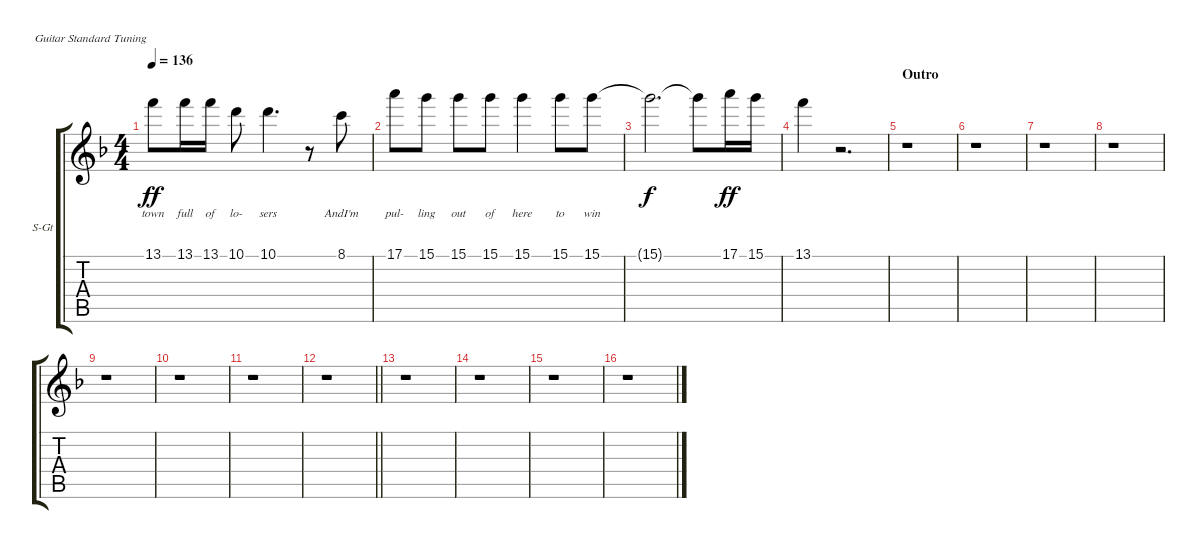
\bracketExtendMode groupsimilarinstruments
\firstSystemTrackNameOrientation horizontal
\otherSystemsTrackNameOrientation horizontal
\track ("Vocals" "S-Gt") {instrument bassoon}
\staff {score tabs}
\tuning (E4 B3 G3 D3 A2 E2)
\displaytranspose 12
\ts (4 4)
\tempo 136
\clef g2
\ks f
13.1.8{lyrics (0 "town") lyrics (1 "") lyrics (2 "") lyrics (3 "") lyrics (4 "") dy ff} 13.1.16{lyrics (0 "full") lyrics (1 "") lyrics (2 "") lyrics (3 "") lyrics (4 "")} 13.1.16{lyrics (0 "of") lyrics (1 "") lyrics (2 "") lyrics (3 "") lyrics (4 "")} 10.1.8{lyrics (0 "lo-") lyrics (1 "") lyrics (2 "") lyrics (3 "") lyrics (4 "")} 10.1.4{d lyrics (0 "sers") lyrics (1 "") lyrics (2 "") lyrics (3 "") lyrics (4 "")} r.8 8.1.8{lyrics (0 "AndI'm") lyrics (1 "") lyrics (2 "") lyrics (3 "") lyrics (4 "")} |
17.1.8{lyrics (0 "pul-") lyrics (1 "") lyrics (2 "") lyrics (3 "") lyrics (4 "")} 15.1.8{lyrics (0 "ling") lyrics (1 "") lyrics (2 "") lyrics (3 "") lyrics (4 "")} 15.1.8{lyrics (0 "out") lyrics (1 "") lyrics (2 "") lyrics (3 "") lyrics (4 "")} 15.1.8{lyrics (0 "of") lyrics (1 "") lyrics (2 "") lyrics (3 "") lyrics (4 "")} 15.1.4{lyrics (0 "here") lyrics (1 "") lyrics (2 "") lyrics (3 "") lyrics (4 "")} 15.1.8{lyrics (0 "to") lyrics (1 "") lyrics (2 "") lyrics (3 "") lyrics (4 "")} 15.1.8{lyrics (0 "win") lyrics (1 "") lyrics (2 "") lyrics (3 "") lyrics (4 "")} |
15.1{t}.2{d lyrics (0 "") lyrics (1 "") lyrics (2 "") lyrics (3 "") lyrics (4 "") dy f} 15.1{t}.8{lyrics (0 "") lyrics (1 "") lyrics (2 "") lyrics (3 "") lyrics (4 "")} 17.1.16{dy ff} 15.1.16 |
13.1.4 r.2{d} |
\section ("" "Outro")
r.1 |
r.1 |
r.1 |
r.1 |
r.1 |
r.1 |
r.1 |
\barLineRight lightlight
r.1 |
r.1 |
r.1 |
r.1 |
r.1
